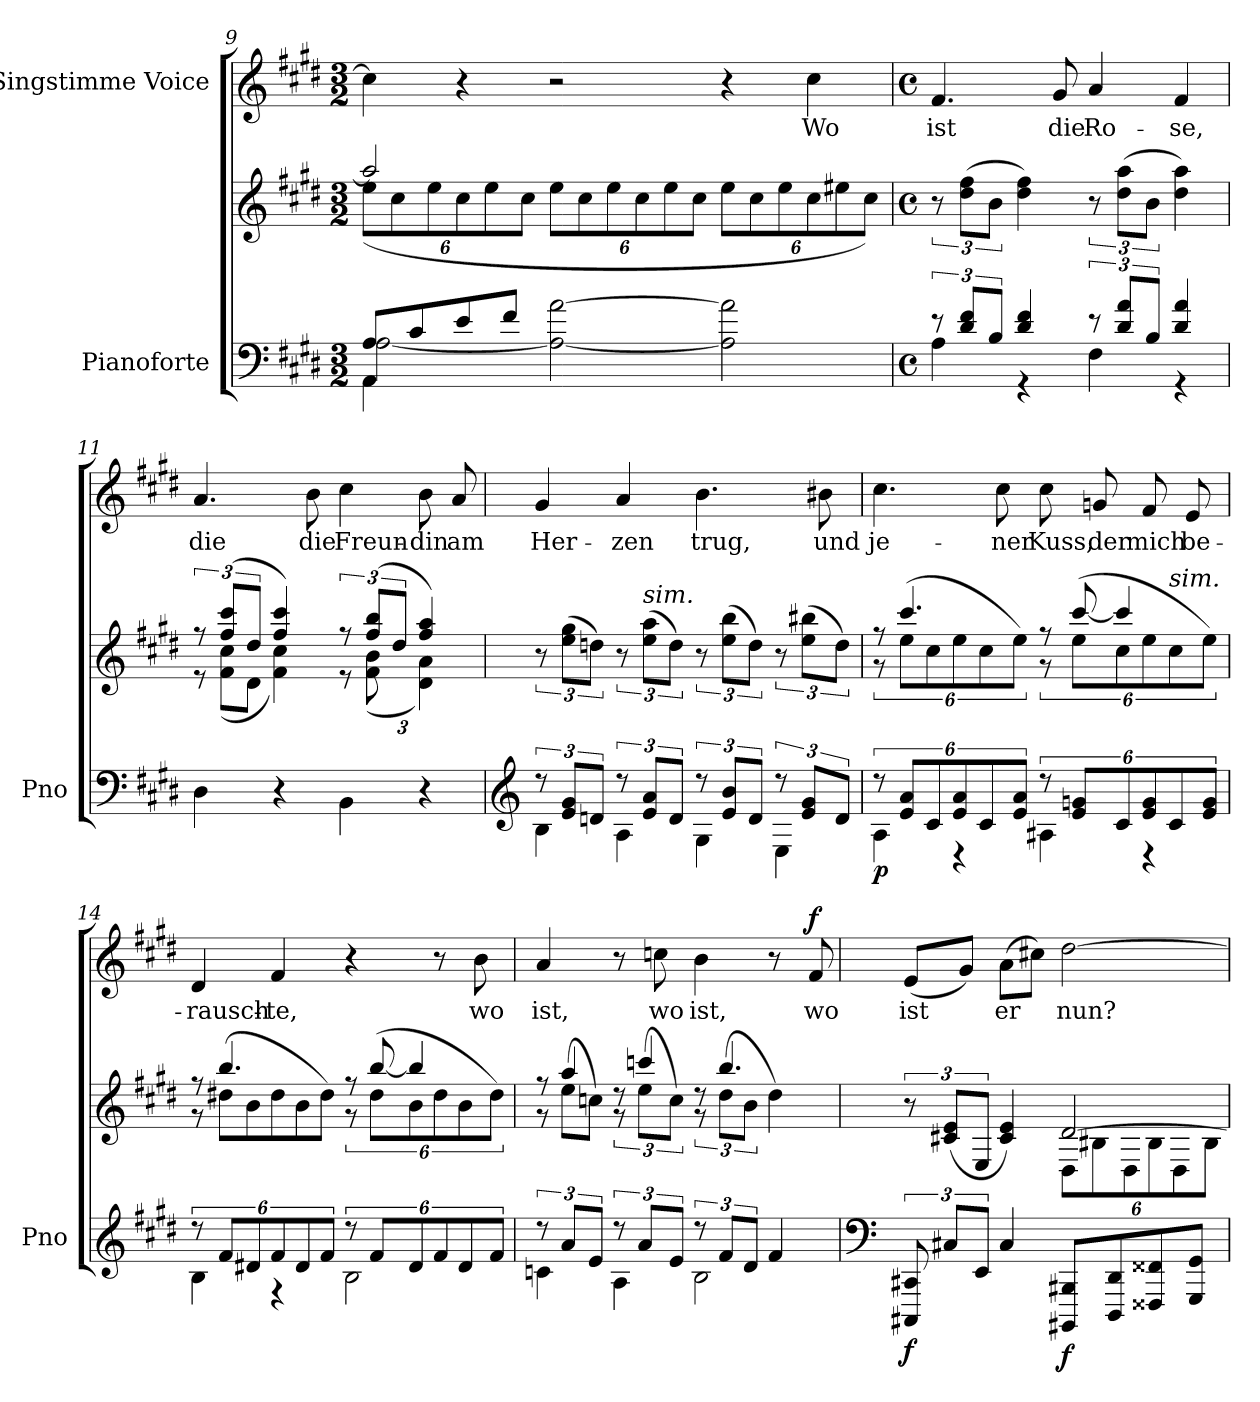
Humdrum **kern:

**kern	**kern	**dynam	**kern	**text	**dynam
*part2	*part2	*part2	*part1	*part1	*part1
*staff3	*staff2	*staff2/3	*staff1	*staff1	*staff1
*I"Pianoforte	*	*	*I"Singstimme Voice	*	*
*I'Pno	*	*	*	*	*
*clefF4	*clefG2	*	*clefG2	*	*
*k[f#c#g#d#]	*k[f#c#g#d#]	*	*k[f#c#g#d#]	*	*
*M3/2	*M3/2	*	*M3/2	*	*
=9	=9	=9	=9	=9	=9
*^	*^	*	*	*	*
*	*^	*	*	*	*	*	*
8A/L	[2A\	4AA\	2aa/]	(>12ee\L	.	4cc#\]	.	.
.	.	.	.	12cc#\	.	.	.	.
8c#/	.	.	.	.	.	.	.	.
.	.	.	.	12ee\	.	.	.	.
8e/	.	1ryy	.	12cc#\	.	4r	.	.
.	.	.	.	12ee\	.	.	.	.
8f#/J	.	.	.	.	.	.	.	.
.	.	.	.	12cc#\J	.	.	.	.
2A\_ [>2a\	1ryy	.	2ryy	12ee\L	.	2r	.	.
.	.	.	.	12cc#\	.	.	.	.
.	.	.	.	12ee\	.	.	.	.
.	.	.	.	12cc#\	.	.	.	.
.	.	.	.	12ee\	.	.	.	.
.	.	.	.	12cc#\J	.	.	.	.
2A\] 2a\]	.	.	2ryy	12ee\L	.	4r	.	.
.	.	.	.	12cc#\	.	.	.	.
.	.	.	.	12ee\	.	.	.	.
.	.	4ryy	.	12cc#\	.	4cc#\	Wo	.
.	.	.	.	12ee#X\	.	.	.	.
.	.	.	.	12cc#\J)	.	.	.	.
*v	*v	*v	*	*	*	*	*	*
*	*v	*v	*	*	*	*
=10	=10	=10	=10	=10	=10
*M4/4	*M4/4	*	*M4/4	*	*
*met(c)	*met(c)	*	*met(c)	*	*
*^	*^	*	*	*	*
!	!	!	!	!LO:DY:b=2	!	!	!
!	!	!	!	!LO:DY:n=1:b=2	!	!	!
*	*	*v	*v	*	*	*	*
12r	4A\	12r	p other-dynamics	4.f#/	ist	.
12d#/ 12f#/L	.	(12dd#\ 12ff#\L	.	.	.	.
12B/J	.	12b\J	.	.	.	.
4d#/ 4f#/	4r	4dd#\ 4ff#\)	.	.	.	.
.	.	.	.	8g#/	die	.
12r	4F#\	12r	.	4a/	Ro-	.
12d#/ 12a/L	.	(12dd#\ 12aa\L	.	.	.	.
12B/J	.	12b\J	.	.	.	.
4d#/ 4a/	4r	4dd#\ 4aa\)	.	4f#/	-se,	.
=11	=11	=11	=11	=11	=11	=11
*	*	*^	*	*	*	*
*	*	*	*Xtuplet	*	*	*	*
3%2ryy	4D#\	12r	12r	.	4.a/	die	.
.	.	(12ff#/ 12ccc#/L	(12f#\ 12cc#\L	.	.	.	.
.	.	12dd#/J	12d#\J	.	.	.	.
.	4r	4ff#/ 4ccc#/)	4f#\ 4cc#\)	.	.	.	.
.	.	.	.	.	8b\	die	.
*	*	*tuplet	*Xtuplet	*	*	*	*
.	4BB\	12r	12r	.	4cc#\	Freun-	.
.	.	(12ff#/ 12bb/L	(<(<12f#\ 12b\L	.	.	.	.
12B/J)	.	12dd#/J	12ryy	.	.	.	.
4ryy	4r	4ff#/ 4aa/)	4d#\ 4a\)	.	8b\	-din	.
.	.	.	.	.	8a/	am	.
*	*	*v	*v	*	*	*	*
=12	=12	=12	=12	=12	=12	=12
*clefG2	*	*	*	*	*	*
*	*	*tuplet	*	*	*	*
12r	4B\	12r	.	4g#/	Her-	.
12e/ 12g#/L	.	(12ee\ 12gg#\L	.	.	.	.
12dn/J	.	12ddn\J)	.	.	.	.
12r	4A\	12r	.	4a/	-zen	.
!	!	!LO:TX:i:t=sim.	!	!	!	!
12e/ 12a/L	.	(12ee\ 12aa\L	.	.	.	.
12d/J	.	12dd\J)	.	.	.	.
12r	4G#\	12r	.	4.b\	trug,	.
12e/ 12b/L	.	(12ee\ 12bb\L	.	.	.	.
12d/J	.	12dd\J)	.	.	.	.
12r	4E\	12r	.	.	.	.
12e/ 12g#/L	.	(12ee\ 12bb#X\L	.	.	.	.
.	.	.	.	8b#X\	und	.
12d/J	.	12dd\J)	.	.	.	.
=13	=13	=13	=13	=13	=13	=13
*	*	*^	*	*	*	*
*	*	*	*Xtuplet	*	*	*	*
!	!	!	!	!LO:DY:b=2	!	!	!
12r	4A\	12r	12r	p	4.cc#\	je-	.
12e/ 12a/L	.	(12ee\L	6.ccc#/	.	.	.	.
12c#/	.	12cc#\	.	.	.	.	.
*	*	*tuplet	*	*	*	*	*
12e/ 12a/	4r	12ee\	.	.	.	.	.
12c#/	.	12cc#\	6ryy	.	.	.	.
.	.	.	.	.	8cc#\	-ner	.
12e/ 12a/J	.	12ee\J)	.	.	.	.	.
*	*	*	*Xtuplet	*	*	*	*
12r	4A#X\	12r	12r	.	8cc#\	Kuss,	.
12e/ 12gn/L	.	(12ee\L	[12ccc#/	.	.	.	.
.	.	.	.	.	8gn/	der	.
12c#/	.	12cc#\	6ccc#/]	.	.	.	.
*	*	*tuplet	*	*	*	*	*
12e/ 12g/	4r	12ee\	.	.	8f#/	mich	.
!	!	!LO:TX:i:t=sim.	!	!	!	!	!
12c#/	.	12cc#\	6ryy	.	.	.	.
.	.	.	.	.	8e/	be-	.
12e/ 12g/J	.	12ee\J)	.	.	.	.	.
=14	=14	=14	=14	=14	=14	=14	=14
*	*	*	*Xtuplet	*	*	*	*
12r	4B\	12r	12r	.	4d#/	-rausch-	.
12f#/L	.	(12dd#X\L	6.bb/	.	.	.	.
12d#X/	.	12b\	.	.	.	.	.
*	*	*tuplet	*	*	*	*	*
12f#/	4r	12dd#\	.	.	4f#/	-te,	.
12d#/	.	12b\	6ryy	.	.	.	.
12f#/J	.	12dd#\J)	.	.	.	.	.
*	*	*	*Xtuplet	*	*	*	*
12r	2B\	12r	12r	.	4r	.	.
12f#/L	.	(12dd#\L	[12bb/	.	.	.	.
12d#/	.	12b\	6bb/]	.	.	.	.
*	*	*tuplet	*	*	*	*	*
12f#/	.	12dd#\	.	.	8r	.	.
12d#/	.	12b\	6ryy	.	.	.	.
.	.	.	.	.	8b\	wo	.
12f#/J	.	12dd#\J)	.	.	.	.	.
=15	=15	=15	=15	=15	=15	=15	=15
*	*	*	*Xtuplet	*	*	*	*
12r	4cn\	12r	12r	.	4a/	ist,	.
12a/L	.	(12ee\L	6aa/	.	.	.	.
12e/J	.	12ccn\J)	.	.	.	.	.
*	*	*tuplet	*	*	*	*	*
12r	4A\	12r	12r	.	8r	.	.
12a/L	.	(12ee\L	6cccn/	.	.	.	.
.	.	.	.	.	8ccn\	wo	.
12e/J	.	12cc\J)	.	.	.	.	.
*	*	*	*Xtuplet	*	*	*	*
12r	2B\	12r	12r	.	4b\	ist,	.
12f#/L	.	(12dd#\L	6.bb/	.	.	.	.
12d#/J	.	12b\J	.	.	.	.	.
4f#/	.	4dd#\)	.	.	8r	.	.
.	.	.	6ryy	.	.	.	.
!	!	!	!	!	!	!	!LO:DY:a
.	.	.	.	.	8f#/	wo	f
*v	*v	*	*	*	*	*	*
=16	=16	=16	=16	=16	=16	=16
*clefF4	*	*	*	*	*	*
*	*tuplet	*	*	*	*	*
!	!	!	!LO:DY:b=2	!	!	!
12CCC#X/ 12CC#X/	12r	2ryy	f	(8e/L	ist	.
12C#X/L	(<12c#X/ 12e/L	.	.	.	.	.
.	.	.	.	8g#/J)	.	.
12EE/J	12E/J	.	.	.	.	.
4C#/	4c#/ 4e/)	.	.	(8a\L	er	.
.	.	.	.	8cc#X\J)	.	.
*	*	*Xbrackettup	*	*	*	*
!	!	!	!LO:DY:b=2	!	!	!
8BBBB#X/ 8BBB#X/L	[2d#/	12D#\L	f	[2dd#\	nun?	.
.	.	12B#X\	.	.	.	.
8DDD#/ 8DD#/	.	.	.	.	.	.
.	.	12D#\	.	.	.	.
8FFF##X/ 8FF##X/	.	12B#\	.	.	.	.
.	.	12D#\	.	.	.	.
8GGG#/ 8GG#/J	.	.	.	.	.	.
.	.	12B#\J	.	.	.	.
*	*v	*v	*	*	*	*
=	=	=	=	=	=
*-	*-	*-	*-	*-	*-
